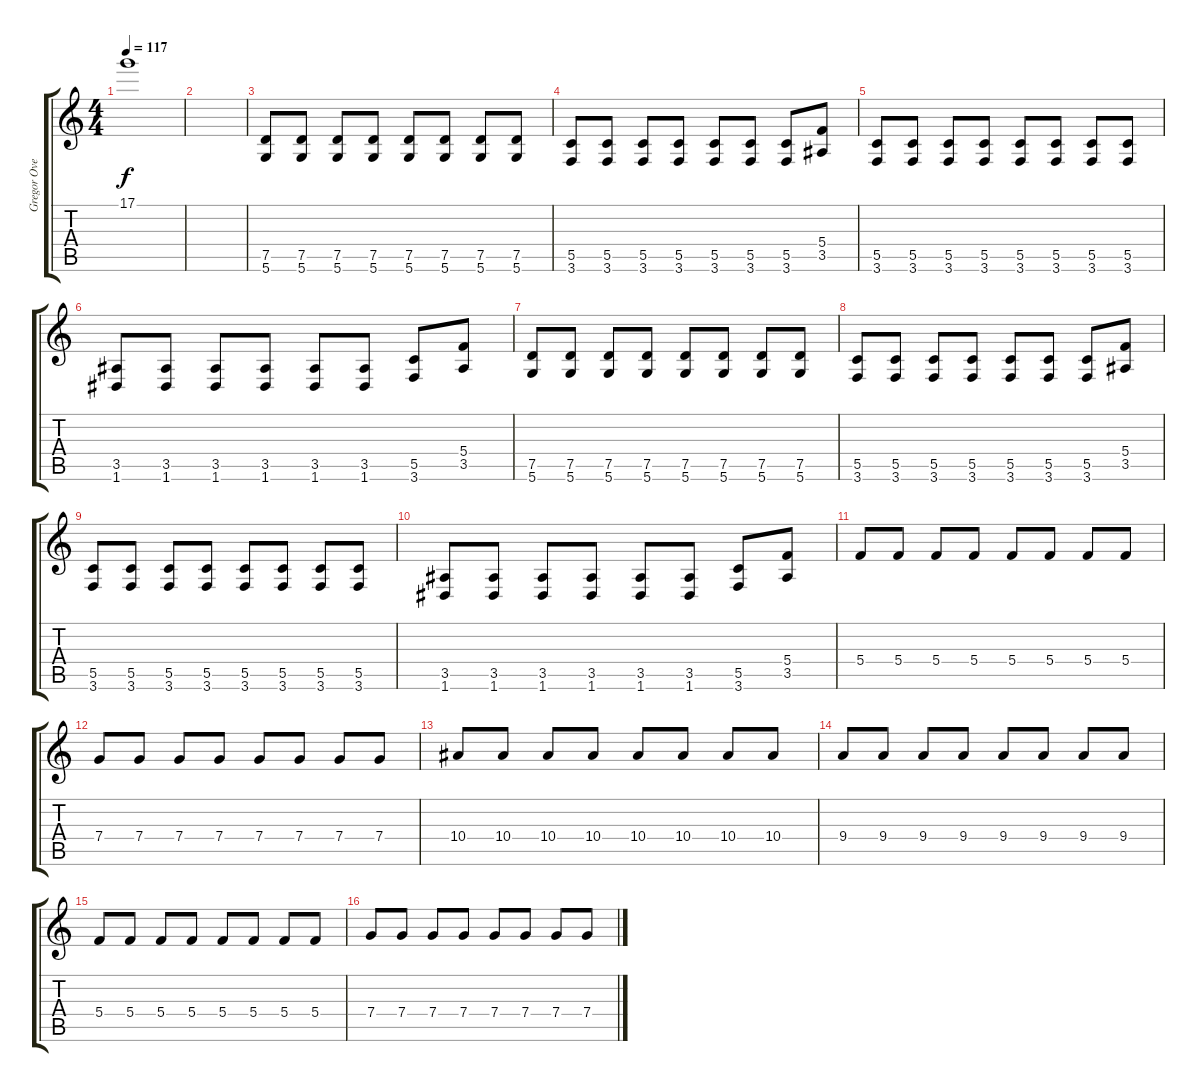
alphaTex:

\track ("Gregor Overdrive" "Gregor Ove") {instrument overdrivenguitar}
\staff {score tabs}
\tuning (D4 A3 F3 C3 G2 D2) {hide}
\ts (4 4)
\tempo 117
\clef g2
\ks c
17.1{t}.1{dy f} |
|
(7.5 5.6).8 (7.5 5.6).8 (7.5 5.6).8 (7.5 5.6).8 (7.5 5.6).8 (7.5 5.6).8 (7.5 5.6).8 (7.5 5.6).8 |
(5.5 3.6).8 (5.5 3.6).8 (5.5 3.6).8 (5.5 3.6).8 (5.5 3.6).8 (5.5 3.6).8 (5.5 3.6).8 (5.4 3.5).8 |
(5.5 3.6).8 (5.5 3.6).8 (5.5 3.6).8 (5.5 3.6).8 (5.5 3.6).8 (5.5 3.6).8 (5.5 3.6).8 (5.5 3.6).8 |
(3.5 1.6).8 (3.5 1.6).8 (3.5 1.6).8 (3.5 1.6).8 (3.5 1.6).8 (3.5 1.6).8 (5.5 3.6).8 (5.4 3.5).8 |
(7.5 5.6).8 (7.5 5.6).8 (7.5 5.6).8 (7.5 5.6).8 (7.5 5.6).8 (7.5 5.6).8 (7.5 5.6).8 (7.5 5.6).8 |
(5.5 3.6).8 (5.5 3.6).8 (5.5 3.6).8 (5.5 3.6).8 (5.5 3.6).8 (5.5 3.6).8 (5.5 3.6).8 (5.4 3.5).8 |
(5.5 3.6).8 (5.5 3.6).8 (5.5 3.6).8 (5.5 3.6).8 (5.5 3.6).8 (5.5 3.6).8 (5.5 3.6).8 (5.5 3.6).8 |
(3.5 1.6).8 (3.5 1.6).8 (3.5 1.6).8 (3.5 1.6).8 (3.5 1.6).8 (3.5 1.6).8 (5.5 3.6).8 (5.4 3.5).8 |
5.4.8 5.4.8 5.4.8 5.4.8 5.4.8 5.4.8 5.4.8 5.4.8 |
7.4.8 7.4.8 7.4.8 7.4.8 7.4.8 7.4.8 7.4.8 7.4.8 |
10.4.8 10.4.8 10.4.8 10.4.8 10.4.8 10.4.8 10.4.8 10.4.8 |
9.4.8 9.4.8 9.4.8 9.4.8 9.4.8 9.4.8 9.4.8 9.4.8 |
5.4.8 5.4.8 5.4.8 5.4.8 5.4.8 5.4.8 5.4.8 5.4.8 |
7.4.8 7.4.8 7.4.8 7.4.8 7.4.8 7.4.8 7.4.8 7.4.8
